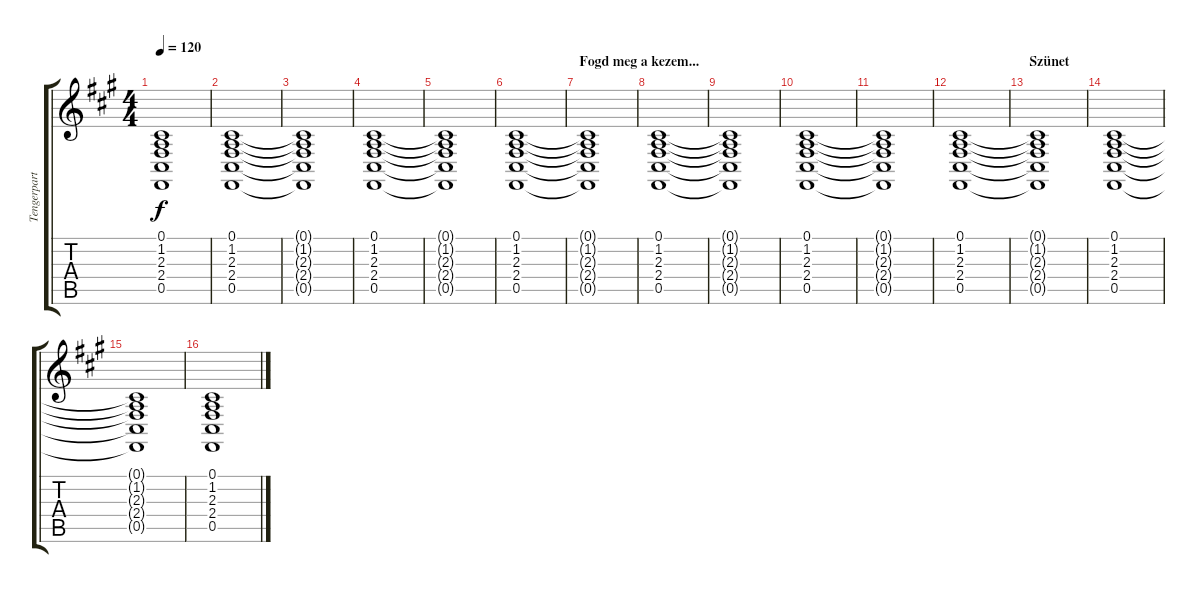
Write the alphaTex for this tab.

\track ("Tengerpart" "Tengerpart") {instrument seashore}
\staff {score tabs}
\tuning (Db4 Ab3 E3 B2 Gb2 Db2) {hide}
\ts (4 4)
\tempo 120
\clef g2
\ks a
(0.1{t} 1.2{t} 2.3{t} 2.4{t} 0.5{t}).1{dy f} |
(0.1 1.2 2.3 2.4 0.5).1 |
(0.1{t} 1.2{t} 2.3{t} 2.4{t} 0.5{t}).1 |
(0.1 1.2 2.3 2.4 0.5).1 |
(0.1{t} 1.2{t} 2.3{t} 2.4{t} 0.5{t}).1 |
(0.1 1.2 2.3 2.4 0.5).1 |
\section ("" "Fogd meg a kezem...")
(0.1{t} 1.2{t} 2.3{t} 2.4{t} 0.5{t}).1 |
(0.1 1.2 2.3 2.4 0.5).1 |
(0.1{t} 1.2{t} 2.3{t} 2.4{t} 0.5{t}).1 |
(0.1 1.2 2.3 2.4 0.5).1 |
(0.1{t} 1.2{t} 2.3{t} 2.4{t} 0.5{t}).1 |
(0.1 1.2 2.3 2.4 0.5).1 |
\section ("" "Szünet")
(0.1{t} 1.2{t} 2.3{t} 2.4{t} 0.5{t}).1 |
(0.1 1.2 2.3 2.4 0.5).1 |
(0.1{t} 1.2{t} 2.3{t} 2.4{t} 0.5{t}).1 |
(0.1 1.2 2.3 2.4 0.5).1
